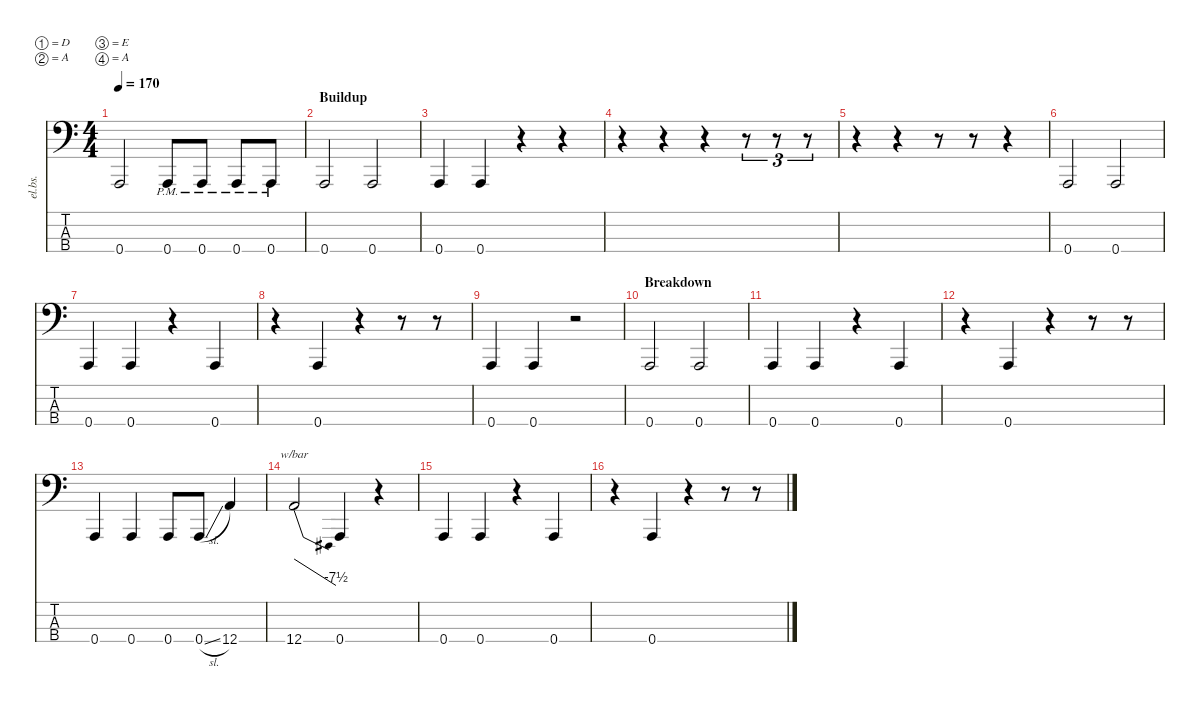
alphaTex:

\defaultSystemsLayout 4
\hideDynamics
\bracketExtendMode nobrackets
\track ("Electric Bass - Michal" "el.bs.") {instrument electricbassfinger}
\staff {score tabs}
\tuning (D2 A1 E1 A0)
\ts (4 4)
\tempo 170
\clef f4
\ks c
0.4.2{dy mf beam Up} 0.4{pm}.8{beam Up} 0.4{pm}.8{beam Up} 0.4{pm}.8{beam Up} 0.4{pm}.8{beam Up} |
\section ("" "Buildup")
0.4.2{beam Up} 0.4.2{beam Up} |
0.4.4{beam Up} 0.4.4{beam Up} r.4{beam Down} r.4{beam Down} |
r.4{beam Down} r.4{beam Down} r.4{beam Down} r.8{tu (3 2) beam Down} r.8{tu (3 2) beam Down} r.8{tu (3 2) beam Down} |
r.4{beam Down} r.4{beam Down} r.8{beam Down} r.8{beam Down} r.4{beam Down} |
0.4.2{beam Up} 0.4.2{beam Up} |
0.4.4{beam Up} 0.4.4{beam Up} r.4{beam Down} 0.4.4{beam Up} |
r.4{beam Down} 0.4.4{beam Up} r.4{beam Down} r.8{beam Down} r.8{beam Down} |
0.4.4{beam Up} 0.4.4{beam Up} r.2{beam Down} |
\section ("" "Breakdown")
0.4.2{beam Up} 0.4.2{beam Up} |
0.4.4{beam Up} 0.4.4{beam Up} r.4{beam Down} 0.4.4{beam Up} |
r.4{beam Down} 0.4.4{beam Up} r.4{beam Down} r.8{beam Down} r.8{beam Down} |
0.4.4{beam Up} 0.4.4{beam Up} 0.4.8{beam Up} 0.4{sl}.8{beam Up} 12.4.4{beam Up} |
12.4.2{tbe (dive default 0 0 50.4 -30) beam Up} 0.4.4{beam Up} r.4{beam Down} |
0.4.4{beam Up} 0.4.4{beam Up} r.4{beam Down} 0.4.4{beam Up} |
r.4{beam Down} 0.4.4{beam Up} r.4{beam Down} r.8{beam Down} r.8{beam Down}
